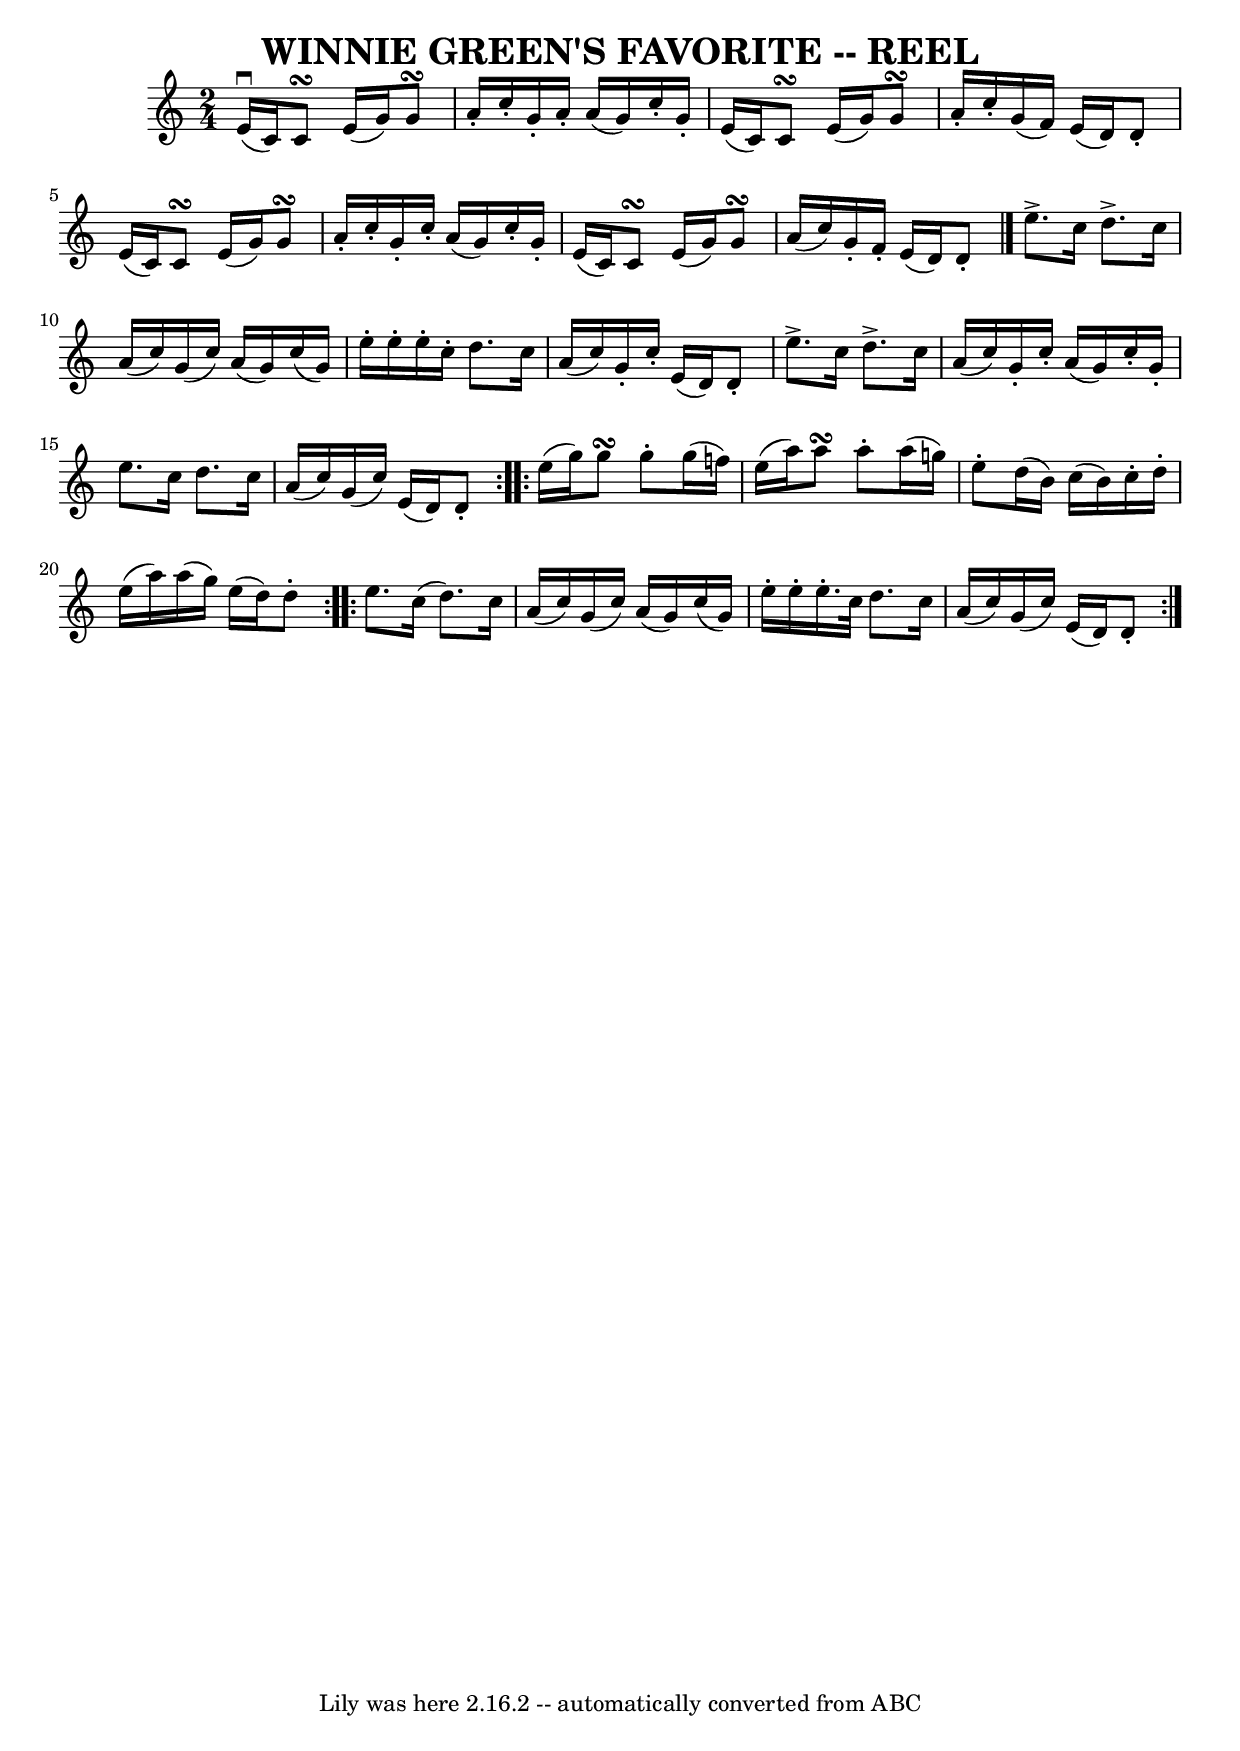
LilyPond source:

\version "2.16.2"
\include "Mammoth.ily"
\header {
  %% book = "Ryan's Mammoth Collection of Fiddle Tunes"
  crossRefNumber = "1"
  footnotes = ""
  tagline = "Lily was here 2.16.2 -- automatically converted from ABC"
  title = "WINNIE GREEN'S FAVORITE -- REEL"

}
voicedefault =  {


  \time 2/4 
  \key c \major e'16^\downbow(c'16) c'8\turn e'16 (
  g'16) g'8\turn    |
  a'16 -. c''16 -. g'16 -. a'16 -. a'16 
  (g'16) c''16 -. g'16 -.   |
  e'16 (c'16) c'8\turn    
  e'16 (g'16) g'8\turn    |
  a'16 -. c''16 -. g'16 (f'16  
  -) e'16 (d'16) d'8 -.   |
  e'16 (c'16) c'8\turn    
  e'16 (g'16) g'8\turn    |
  a'16 -. c''16 -. g'16 -. c''16 
  -. a'16 (g'16) c''16 -. g'16 -.   |
  e'16 (c'16)   
  c'8\turn e'16 (g'16) g'8\turn    |
  a'16 (c''16)   
  g'16 -. f'16 -. e'16 (d'16) d'8 -.   \bar "|."     

  \repeat volta 2 {
    e''8.^\accent c''16 d''8.^\accent c''16    
    |
    a'16 (c''16) g'16 (c''16) a'16 (g'16) c''16 
    (g'16)   |
    e''16 -. e''16 -. e''16 -. c''16 -. d''8.    
    c''16    |
    a'16 (c''16) g'16 -. c''16 -. e'16 (d'16) 
    d'8 -.   |
    e''8.^\accent c''16 d''8.^\accent c''16    
    |
    a'16 (c''16) g'16 -. c''16 -. a'16 (g'16) c''16 
    -. g'16 -.   |
    e''8. c''16 d''8. c''16    |
    a'16 (
    c''16) g'16 (c''16) e'16 (d'16) d'8 -.   
  }     

  \repeat volta 2 {
    e''16 (g''16) g''8\turn g''8 -. g''16 (
    f''!16)   |
    e''16 (a''16) a''8\turn a''8 -. a''16 (
    g''!16)   |
    e''8 -. d''16 (b'16) c''16 (b'16)   
    c''16 -. d''16 -.   |
    e''16 (a''16) a''16 (g''16)   
    e''16 (d''16) d''8 -.   
  }     
  \repeat volta 2 {
    e''8. c''16 (
    d''8.) c''16    |
    a'16 (c''16) g'16 (c''16) a'16 
    (g'16) c''16 (g'16)   |
    e''16 -. e''16 -. e''16. -.  
    c''32 d''8. c''16    |
    a'16 (c''16) g'16 (c''16)  
    e'16 (d'16) d'8 -.   
  }

}

\score{
  <<

    \context Staff="default"
    {
      \voicedefault 
      
    }

  >>
  \layout {
    
  }
  \midi {
  }

}
